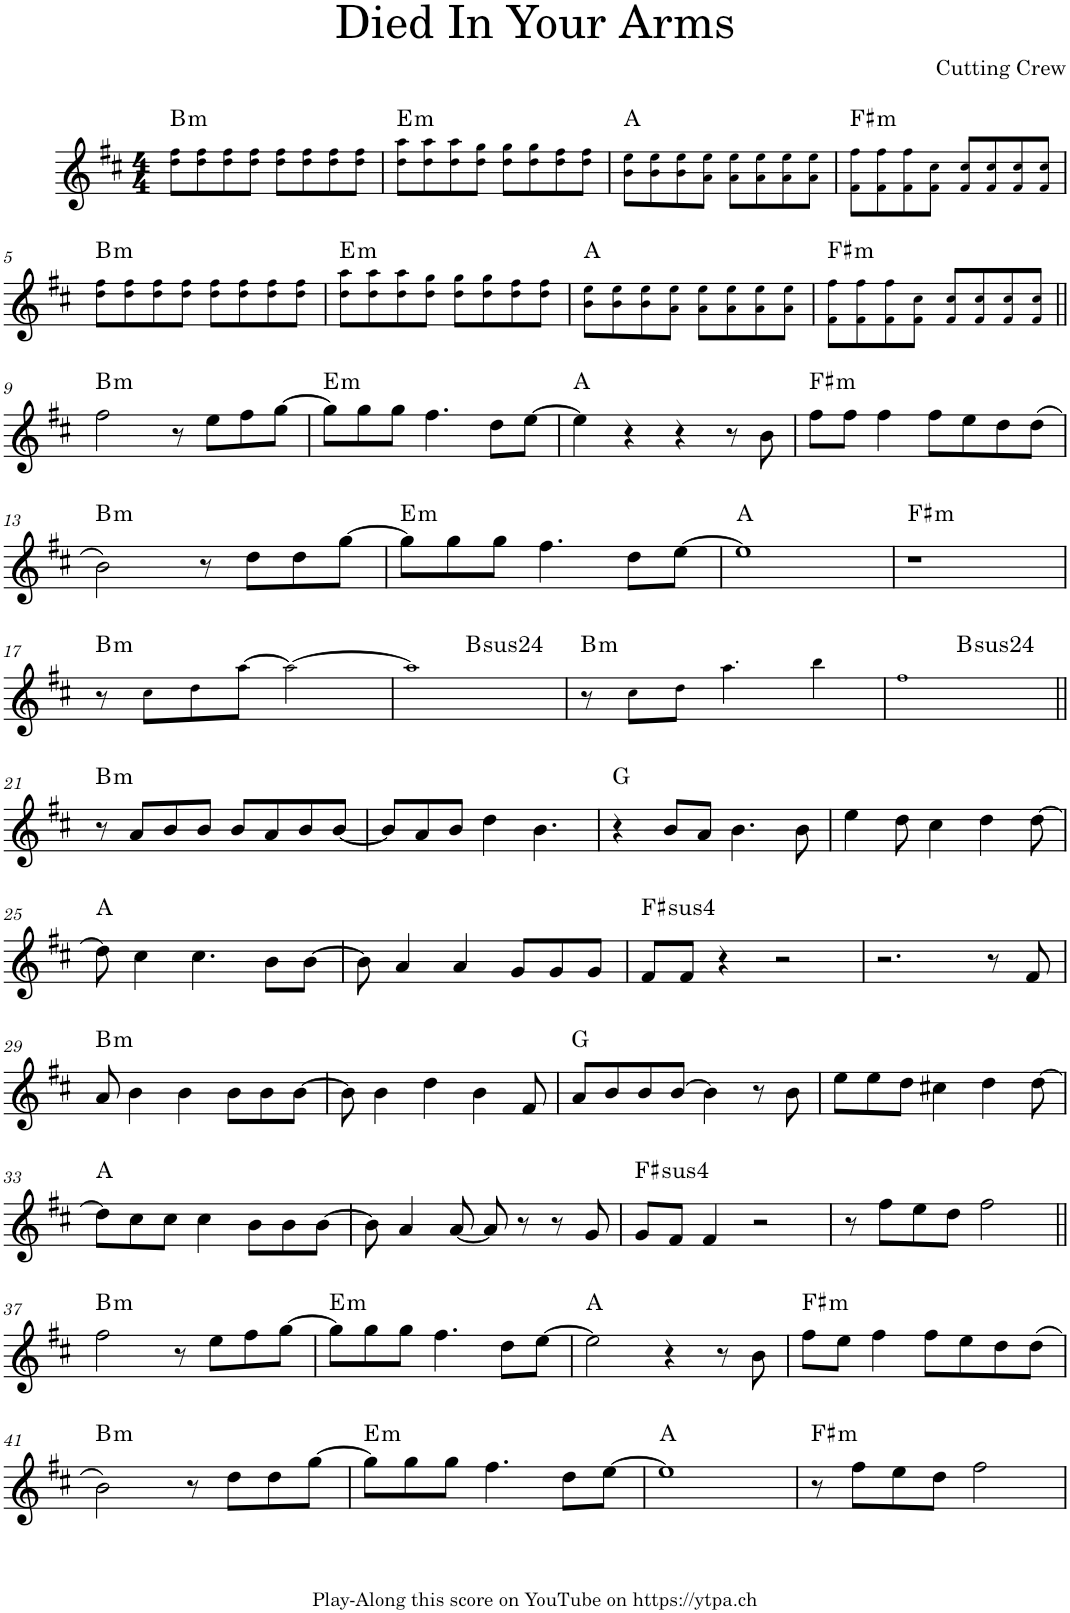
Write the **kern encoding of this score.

**kern	**harte
*part1	*part1
*staff1	*
*I"Piano	*
*I'Pno.	*
*clefG2	*
*k[f#c#]	*
*M4/4	*
=1	=1
!	!LO:H:kt=m
8dd!\ 8ff#!\L	B:min
8dd!\ 8ff#!\	.
8dd!\ 8ff#!\	.
8dd!\ 8ff#!\J	.
8dd!\ 8ff#!\L	.
8dd!\ 8ff#!\	.
8dd!\ 8ff#!\	.
8dd!\ 8ff#!\J	.
=2	=2
!	!LO:H:kt=m
8dd!\ 8aa!\L	E:min
8dd!\ 8aa!\	.
8dd!\ 8aa!\	.
8dd!\ 8gg!\J	.
8dd!\ 8gg!\L	.
8dd!\ 8gg!\	.
8dd!\ 8ff#!\	.
8dd!\ 8ff#!\J	.
=3	=3
8b!\ 8ee!\L	A:maj
8b!\ 8ee!\	.
8b!\ 8ee!\	.
8a!\ 8ee!\J	.
8a!\ 8ee!\L	.
8a!\ 8ee!\	.
8a!\ 8ee!\	.
8a!\ 8ee!\J	.
=4	=4
!	!LO:H:kt=m
8f#!\ 8ff#!\L	F#:min
8f#!\ 8ff#!\	.
8f#!\ 8ff#!\	.
8f#!\ 8cc#!\J	.
8f#!/ 8cc#!/L	.
8f#!/ 8cc#!/	.
8f#!/ 8cc#!/	.
8f#!/ 8cc#!/J	.
!!LO:LB:g=z
=5	=5
!	!LO:H:kt=m
8dd!\ 8ff#!\L	B:min
8dd!\ 8ff#!\	.
8dd!\ 8ff#!\	.
8dd!\ 8ff#!\J	.
8dd!\ 8ff#!\L	.
8dd!\ 8ff#!\	.
8dd!\ 8ff#!\	.
8dd!\ 8ff#!\J	.
=6	=6
!	!LO:H:kt=m
8dd!\ 8aa!\L	E:min
8dd!\ 8aa!\	.
8dd!\ 8aa!\	.
8dd!\ 8gg!\J	.
8dd!\ 8gg!\L	.
8dd!\ 8gg!\	.
8dd!\ 8ff#!\	.
8dd!\ 8ff#!\J	.
=7	=7
8b!\ 8ee!\L	A:maj
8b!\ 8ee!\	.
8b!\ 8ee!\	.
8a!\ 8ee!\J	.
8a!\ 8ee!\L	.
8a!\ 8ee!\	.
8a!\ 8ee!\	.
8a!\ 8ee!\J	.
=8	=8
!	!LO:H:kt=m
8f#!\ 8ff#!\L	F#:min
8f#!\ 8ff#!\	.
8f#!\ 8ff#!\	.
8f#!\ 8cc#!\J	.
8f#!/ 8cc#!/L	.
8f#!/ 8cc#!/	.
8f#!/ 8cc#!/	.
8f#!/ 8cc#!/J	.
!!LO:LB:g=z
=9||	=9||
!	!LO:H:kt=m
2ff#\	B:min
8r	.
8ee\L	.
8ff#\	.
[8gg\J	.
=10	=10
!	!LO:H:kt=m
8gg\L]	E:min
8gg\	.
8gg\J	.
4.ff#\	.
8dd\L	.
[8ee\J	.
=11	=11
4ee\]	A:maj
4r	.
4r	.
8r	.
8b\	.
=12	=12
!	!LO:H:kt=m
8ff#\L	F#:min
8ff#\J	.
4ff#\	.
8ff#\L	.
8ee\	.
8dd\	.
(8dd\J	.
!!LO:LB:g=z
=13	=13
!	!LO:H:kt=m
2b\)	B:min
8r	.
8dd\L	.
8dd\	.
[8gg\J	.
=14	=14
!	!LO:H:kt=m
8gg\L]	E:min
8gg\	.
8gg\J	.
4.ff#\	.
8dd\L	.
[8ee\J	.
=15	=15
1ee]	A:maj
=16	=16
!	!LO:H:kt=m
1r	F#:min
!!LO:LB:g=z
=17	=17
!	!LO:H:kt=m
8r	B:min
8cc#!\L	.
8dd!\	.
[8aa!\J	.
2aa!\_	.
=18	=18
*^	*
1aa!]	4.ryy	.
!	!	!LO:H:kt=2
.	2ryy	B:(1,2,4,5)
.	8ryy	.
=19	=19	=19
!	!	!LO:H:kt=m
*v	*v	*
8r	B:min
8cc#!\L	.
8dd!\J	.
4.aa!\	.
4bb!\	.
=20	=20
*^	*
1ff#!	4.ryy	.
!	!	!LO:H:kt=2
.	2ryy	B:(1,2,4,5)
.	8ryy	.
!!LO:LB:g=z	!!
=21||	=21||	=21||
!	!	!LO:H:kt=m
*v	*v	*
8r	B:min
8a/L	.
8b/	.
8b/J	.
8b/L	.
8a/	.
8b/	.
[8b/J	.
=22	=22
8b/L]	.
8a/	.
8b/J	.
4dd\	.
4.b\	.
=23	=23
4r	G:maj
8b/L	.
8a/J	.
4.b\	.
8b\	.
=24	=24
4ee\	.
8dd\	.
4cc#\	.
4dd\	.
[8dd\	.
!!LO:LB:g=z
=25	=25
8dd\]	A:maj
4cc#\	.
4.cc#\	.
8b\L	.
[8b\J	.
=26	=26
8b\]	.
4a/	.
4a/	.
8g/L	.
8g/	.
8g/J	.
=27	=27
!	!LO:H:kt=4
8f#/L	F#:sus4
8f#/J	.
4r	.
2r	.
=28	=28
2.r	.
8r	.
8f#/	.
!!LO:LB:g=z
=29	=29
!	!LO:H:kt=m
8a/	B:min
4b\	.
4b\	.
8b\L	.
8b\	.
[8b\J	.
=30	=30
8b\]	.
4b\	.
4dd\	.
4b\	.
8f#/	.
=31	=31
8a/L	G:maj
8b/	.
8b/	.
[8b/J	.
4b\]	.
8r	.
8b\	.
=32	=32
8ee\L	.
8ee\	.
8dd\J	.
4cc#X\	.
4dd\	.
[8dd\	.
!!LO:LB:g=z
=33	=33
8dd\L]	A:maj
8cc#\	.
8cc#\J	.
4cc#\	.
8b\L	.
8b\	.
[8b\J	.
=34	=34
8b\]	.
4a/	.
[8a/	.
8a/]	.
8r	.
8r	.
8g/	.
=35	=35
!	!LO:H:kt=4
8g/L	F#:sus4
8f#/J	.
4f#/	.
2r	.
=36	=36
8r	.
8ff#\L	.
8ee\	.
8dd\J	.
2ff#\	.
!!LO:LB:g=z
=37||	=37||
!	!LO:H:kt=m
2ff#\	B:min
8r	.
8ee\L	.
8ff#\	.
[8gg\J	.
=38	=38
!	!LO:H:kt=m
8gg\L]	E:min
8gg\	.
8gg\J	.
4.ff#\	.
8dd\L	.
[8ee\J	.
=39	=39
2ee\]	A:maj
4r	.
8r	.
8b\	.
=40	=40
!	!LO:H:kt=m
8ff#\L	F#:min
8ee\J	.
4ff#\	.
8ff#\L	.
8ee\	.
8dd\	.
(8dd\J	.
!!LO:LB:g=z
=41	=41
!	!LO:H:kt=m
2b\)	B:min
8r	.
8dd\L	.
8dd\	.
[8gg\J	.
=42	=42
!	!LO:H:kt=m
8gg\L]	E:min
8gg\	.
8gg\J	.
4.ff#\	.
8dd\L	.
[8ee\J	.
=43	=43
1ee]	A:maj
=44	=44
!	!LO:H:kt=m
8r	F#:min
8ff#\L	.
8ee\	.
8dd\J	.
2ff#\	.
=	=
*-	*-
